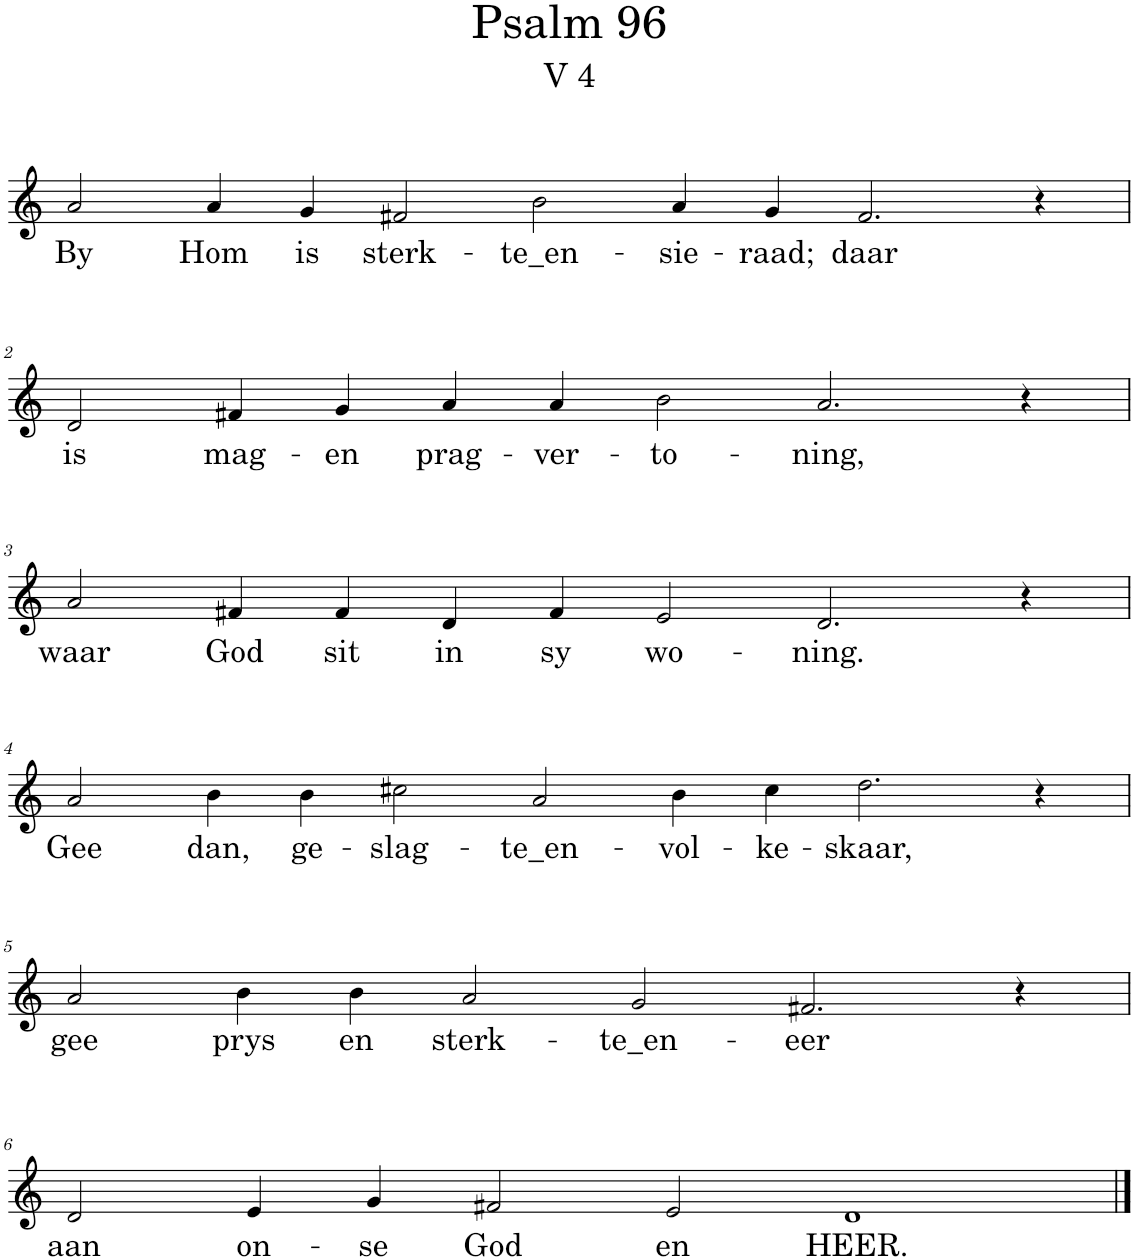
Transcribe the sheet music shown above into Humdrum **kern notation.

**kern	**text
*part1	*part1
*staff1	*staff1
*I"Pipe Organ	*
*I'Org.	*
*clefG2	*
*k[]	*
*M14/4	*
=1	=1
!	!LO:LY:b
2a/	By
!	!LO:LY:b
4a/	Hom
!	!LO:LY:b
4g/	is
!	!LO:LY:b
2f#X/	sterk-
!	!LO:LY:b
2b\	-te_en-
!	!LO:LY:b
4a/	-sie-
!	!LO:LY:b
4g/	-raad;
!	!LO:LY:b
2.f#/	daar
4r	.
!!LO:LB:g=z
=2	=2
*M12/4	*
!	!LO:LY:b
2d/	is
!	!LO:LY:b
4f#X/	mag-
!	!LO:LY:b
4g/	-en
!	!LO:LY:b
4a/	prag-
!	!LO:LY:b
4a/	-ver-
!	!LO:LY:b
2b\	-to-
!	!LO:LY:b
2.a/	-ning,
4r	.
!!LO:LB:g=z
=3	=3
!	!LO:LY:b
2a/	waar
!	!LO:LY:b
4f#X/	God
!	!LO:LY:b
4f#/	sit
!	!LO:LY:b
4d/	in
!	!LO:LY:b
4f#/	sy
!	!LO:LY:b
2e/	wo-
!	!LO:LY:b
2.d/	-ning.
4r	.
!!LO:LB:g=z
=4	=4
*M14/4	*
!	!LO:LY:b
2a/	Gee
!	!LO:LY:b
4b\	dan,
!	!LO:LY:b
4b\	ge-
!	!LO:LY:b
2cc#X\	-slag-
!	!LO:LY:b
2a/	-te_en-
!	!LO:LY:b
4b\	-vol-
!	!LO:LY:b
4cc#\	-ke-
!	!LO:LY:b
2.dd\	-skaar,
4r	.
!!LO:LB:g=z
=5	=5
*M12/4	*
!	!LO:LY:b
2a/	gee
!	!LO:LY:b
4b\	prys
!	!LO:LY:b
4b\	en
!	!LO:LY:b
2a/	sterk-
!	!LO:LY:b
2g/	-te_en-
!	!LO:LY:b
2.f#X/	-eer
4r	.
!!LO:LB:g=z
=6	=6
!	!LO:LY:b
2d/	aan
!	!LO:LY:b
4e/	on-
!	!LO:LY:b
4g/	-se
!	!LO:LY:b
2f#X/	God
!	!LO:LY:b
2e/	en
!	!LO:LY:b
1d	HEER.
==	==
*-	*-
